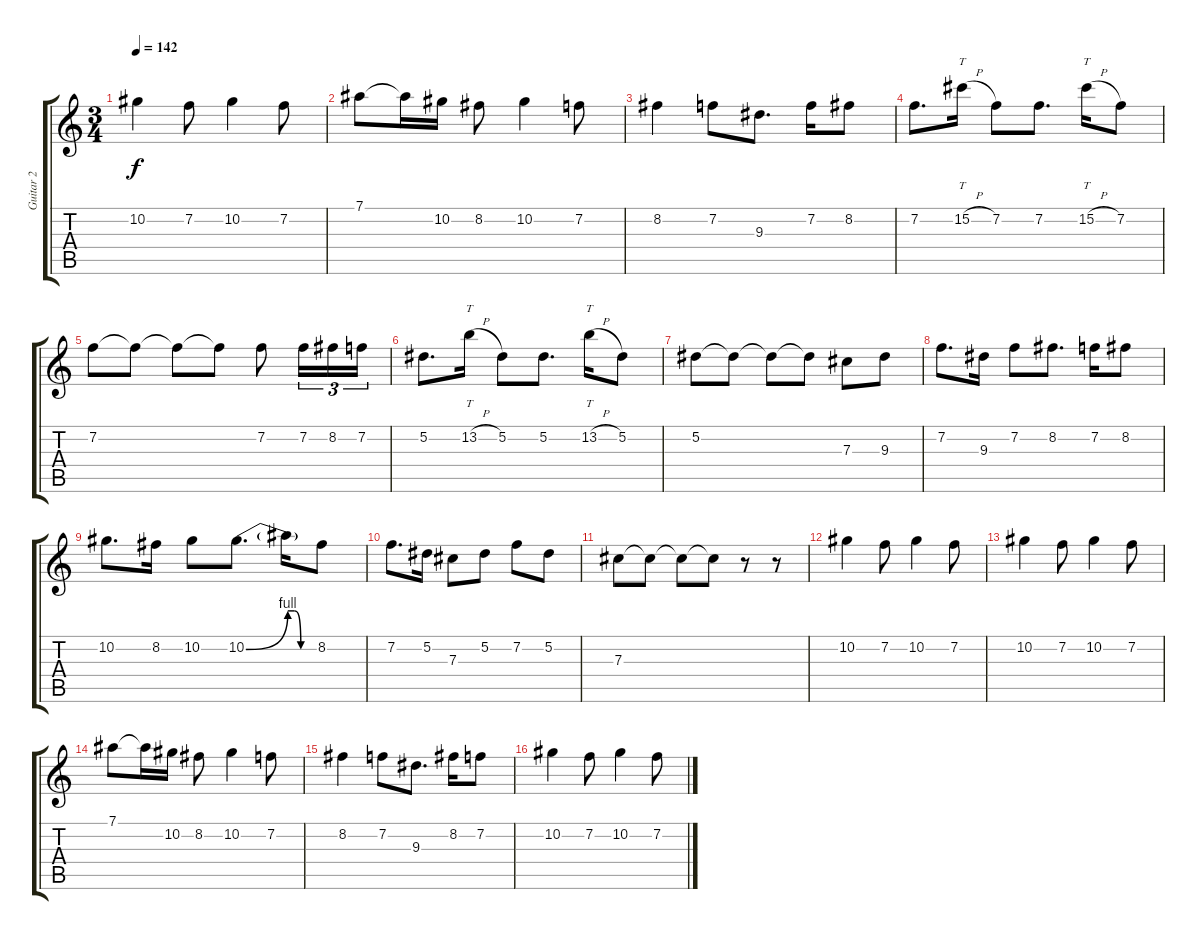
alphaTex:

\track ("Guitar 2" "Guitar 2") {instrument overdrivenguitar}
\staff {score tabs}
\tuning (Eb4 Bb3 Gb3 Db3 Ab2 Eb2) {hide}
\ts (3 4)
\tempo 142
\clef g2
\ks c
10.2.4{dy f} 7.2.8 10.2.4 7.2.8 |
7.1.8 7.1{t}.16 10.2.16 8.2.8 10.2.4 7.2.8 |
8.2.4 7.2.8 9.3.8{d} 7.2.16 8.2.8 |
7.2.8{d} 15.2{h}.16{tt} 7.2.8 7.2.8{d} 15.2{h}.16{tt} 7.2.8 |
7.2.8 7.2{t}.8 7.2{t}.8 7.2{t}.8 7.2.8 7.2.16{tu (3 2)} 8.2.16{tu (3 2)} 7.2.16{tu (3 2)} |
5.2.8{d} 13.2{h}.16{tt} 5.2.8 5.2.8{d} 13.2{h}.16{tt} 5.2.8 |
5.2.8 5.2{t}.8 5.2{t}.8 5.2{t}.8 7.3.8 9.3.8 |
7.2.8{d} 9.3.16 7.2.8 8.2.8{d} 7.2.16 8.2.8 |
10.2.8{d} 8.2.16 10.2.8 10.2{be (bend 0 0 60 4)}.8{d} 10.2{be (custom 0 4 15 4 30 0 60 0) t}.16 8.2.8 |
7.2.8{d} 5.2.16 7.3.8 5.2.8 7.2.8 5.2.8 |
7.3.8 7.3{t}.8 7.3{t}.8 7.3{t}.8 r.8 r.8 |
10.2.4 7.2.8 10.2.4 7.2.8 |
10.2.4 7.2.8 10.2.4 7.2.8 |
7.1.8 7.1{t}.16 10.2.16 8.2.8 10.2.4 7.2.8 |
8.2.4 7.2.8 9.3.8{d} 8.2.16 7.2.8 |
10.2.4 7.2.8 10.2.4 7.2.8
